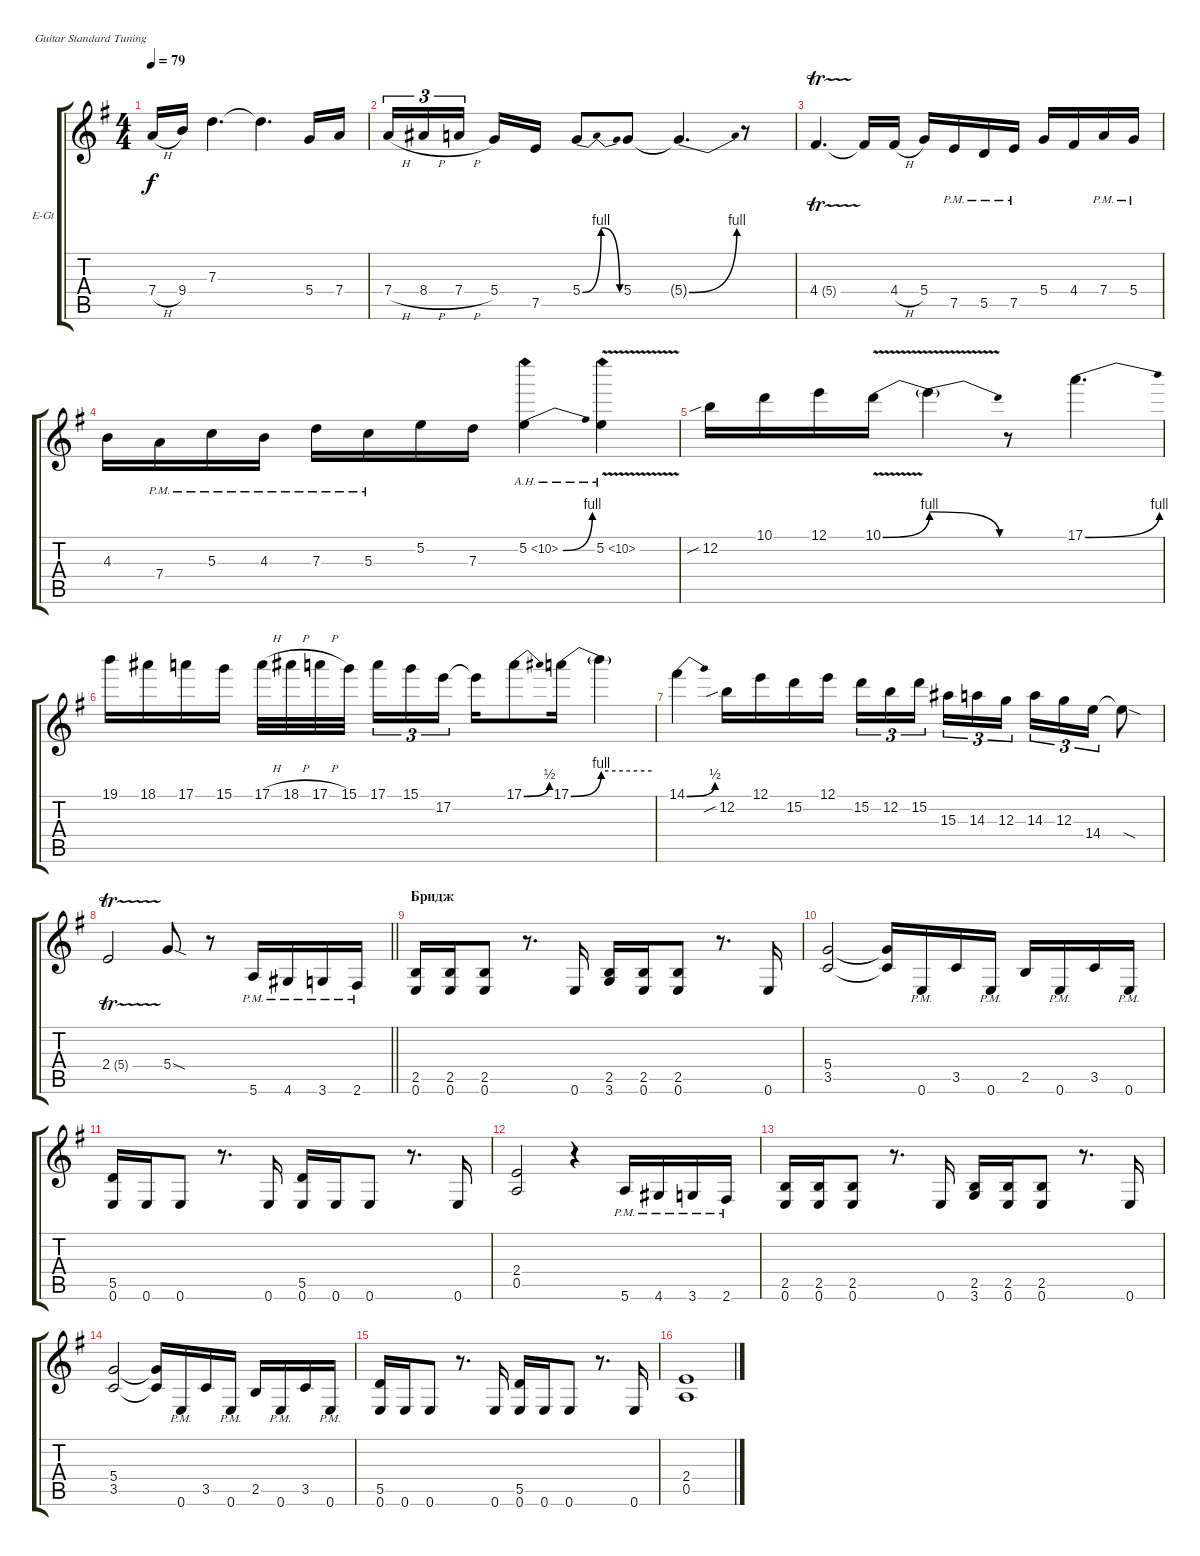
\bracketExtendMode groupsimilarinstruments
\firstSystemTrackNameOrientation horizontal
\otherSystemsTrackNameOrientation horizontal
\track ("Владимир Холстинин" "E-Gt") {instrument distortionguitar}
\staff {score tabs}
\tuning (E4 B3 G3 D3 A2 E2)
\ts (4 4)
\tempo 79
\clef g2
\ks eminor
7.4{h}.16{dy f} 9.4.16 7.3.4{d} 7.3{t}.4{d} 5.4.16 7.4.16 |
7.4{h}.16{tu (3 2)} 8.4{h}.16{tu (3 2)} 7.4{h}.16{tu (3 2)} 5.4.16 7.5.16 5.4{be (bendrelease 0 0 30 4 30 4 60 0)}.8 5.4.8 5.4{be (bend 0 0 60 4) t}.4{d} r.8 |
4.4{tr (5 16)}.4{d} 4.4{t}.16 4.4{h}.16 5.4.16 7.5{pm}.16 5.5{pm}.16 7.5{pm}.16 5.4.16 4.4.16 7.4{pm}.16 5.4{pm}.16 |
4.3.16 7.4{pm}.16 5.3{pm}.16 4.3{pm}.16 7.3{pm}.16 5.3{pm}.16 5.2.16 7.3.16 5.2{be (bend 0 0 60 4) ah 5}.4 5.2{ah 5 v}.4 |
12.2{sib}.16 10.1.16 12.1.16 10.1{be (bend 0 0 60 4) v}.16 10.1{be (release 0 4 60 0) t}.4 r.8 17.1{be (bend 0 0 60 4)}.4{d} |
19.1.16 18.1.16 17.1.16 15.1.16 17.1{h}.32 18.1{h}.32 17.1{h}.32 15.1.32 17.1.16{tu (3 2)} 15.1.16{tu (3 2)} 17.2.16{tu (3 2)} 17.2{t}.16 17.1{be (bend 0 0 60 2)}.8 17.1{be (bend 0 0 60 4)}.16 17.1{be (hold 0 4 60 4) t}.4 |
14.1{be (bend 0 0 60 2)}.4 12.2{sib}.16 12.1.16 15.2.16 12.1.16 15.2.16{tu (3 2)} 12.2.16{tu (3 2)} 15.2.16{tu (3 2)} 15.3.16{tu (3 2)} 14.3.16{tu (3 2)} 12.3.16{tu (3 2)} 14.3.16{tu (3 2)} 12.3.16{tu (3 2)} 14.4.16{tu (3 2)} 14.4{sod t}.8 |
\barLineRight lightlight
2.4{tr (5 16)}.2 5.4{sod}.8 r.8 5.6{pm}.16 4.6{pm}.16 3.6{pm}.16 2.6{pm}.16 |
\section ("" "Бридж")
(2.5 0.6).16 (2.5 0.6).16 (2.5 0.6).8 r.8{d} 0.6.16 (2.5 3.6).16 (2.5 0.6).16 (2.5 0.6).8 r.8{d} 0.6.16 |
(5.4 3.5).2 (5.4{t} 3.5{t}).16 0.6{pm}.16 3.5.16 0.6{pm}.16 2.5.16 0.6{pm}.16 3.5.16 0.6{pm}.16 |
(5.5 0.6).16 0.6.16 0.6.8 r.8{d} 0.6.16 (5.5 0.6).16 0.6.16 0.6.8 r.8{d} 0.6.16 |
(2.4 0.5).2 r.4 5.6{pm}.16 4.6{pm}.16 3.6{pm}.16 2.6{pm}.16 |
(2.5 0.6).16 (2.5 0.6).16 (2.5 0.6).8 r.8{d} 0.6.16 (2.5 3.6).16 (2.5 0.6).16 (2.5 0.6).8 r.8{d} 0.6.16 |
(5.4 3.5).2 (5.4{t} 3.5{t}).16 0.6{pm}.16 3.5.16 0.6{pm}.16 2.5.16 0.6{pm}.16 3.5.16 0.6{pm}.16 |
(5.5 0.6).16 0.6.16 0.6.8 r.8{d} 0.6.16 (5.5 0.6).16 0.6.16 0.6.8 r.8{d} 0.6.16 |
(2.4 0.5).1
